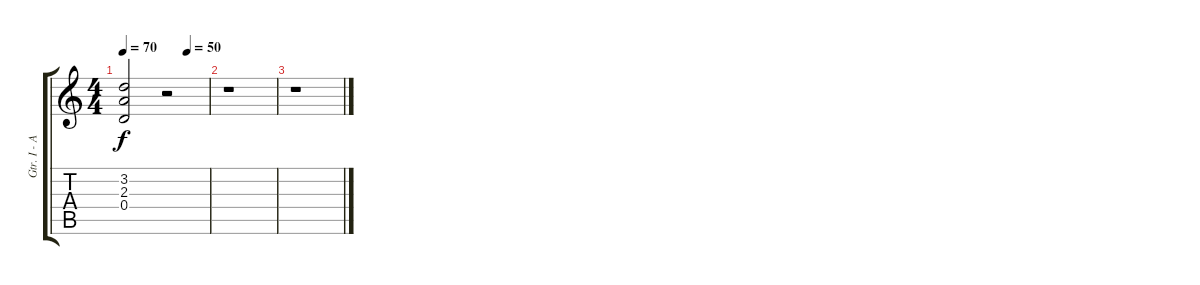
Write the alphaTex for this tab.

\track ("Gtr. I - Acoustic" "Gtr. I - A") {instrument acousticguitarsteel}
\staff {score tabs}
\tuning (E4 B3 G3 D3 A2 E2) {hide}
\ts (4 4)
\tempo 70
\tempo (50 0.75)
\clef g2
\ks c
(3.2{t} 2.3{t} 0.4{t}).2{dy f} r.2 |
r.1 |
r.1
